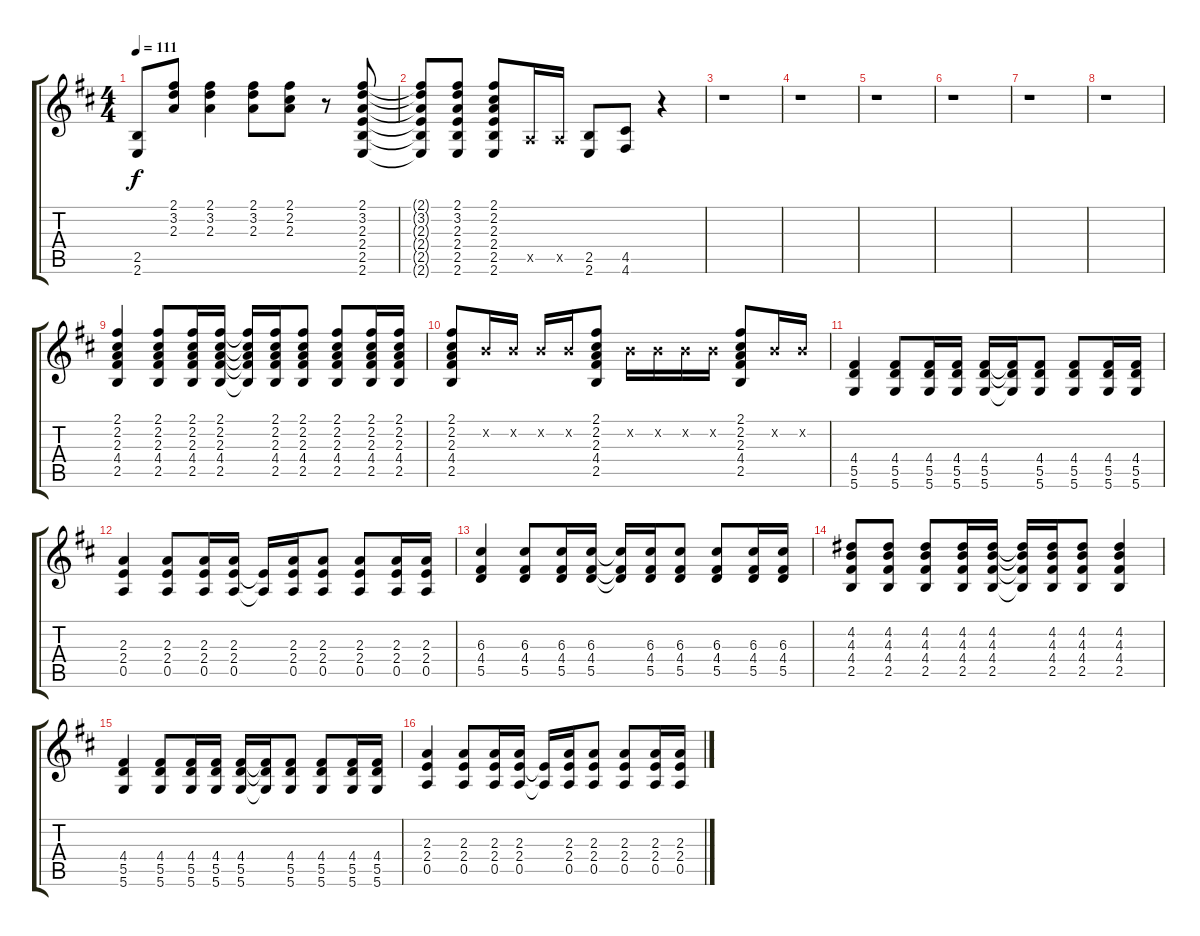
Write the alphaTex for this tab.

\track "" {instrument overdrivenguitar}
\staff {score tabs}
\tuning (E4 B3 G3 D3 A2 D2) {hide}
\ts (4 4)
\tempo 111
\clef g2
\ks d
(2.5{t} 2.6{t}).8{dy f} (2.1 3.2 2.3).8 (2.1 3.2 2.3).4 (2.1 3.2 2.3).8 (2.1 2.2 2.3).8 r.8 (2.1 3.2 2.3 2.4 2.5 2.6).8 |
(2.1{t} 3.2{t} 2.3{t} 2.4{t} 2.5{t} 2.6{t}).8 (2.1 3.2 2.3 2.4 2.5 2.6).8 (2.1 2.2 2.3 2.4 2.5 2.6).8 0.5{x}.16 0.5{x}.16 (2.5 2.6).8 (4.5 4.6).8 r.4 |
r.1 |
r.1 |
r.1 |
r.1 |
r.1 |
r.1 |
(2.1 2.2 2.3 4.4 2.5).4 (2.1 2.2 2.3 4.4 2.5).8 (2.1 2.2 2.3 4.4 2.5).16 (2.1 2.2 2.3 4.4 2.5).16 (2.1{t} 2.2{t} 2.3{t} 4.4{t} 2.5{t}).16 (2.1 2.2 2.3 4.4 2.5).16 (2.1 2.2 2.3 4.4 2.5).8 (2.1 2.2 2.3 4.4 2.5).8 (2.1 2.2 2.3 4.4 2.5).16 (2.1 2.2 2.3 4.4 2.5).16 |
(2.1 2.2 2.3 4.4 2.5).8 0.2{x}.16 0.2{x}.16 0.2{x}.16 0.2{x}.16 (2.1 2.2 2.3 4.4 2.5).8 0.2{x}.16 0.2{x}.16 0.2{x}.16 0.2{x}.16 (2.1 2.2 2.3 4.4 2.5).8 0.2{x}.16 0.2{x}.16 |
(4.4 5.5 5.6).4 (4.4 5.5 5.6).8 (4.4 5.5 5.6).16 (4.4 5.5 5.6).16 (4.4 5.5 5.6).16 (4.4{t} 5.5{t} 5.6{t}).16 (4.4 5.5 5.6).8 (4.4 5.5 5.6).8 (4.4 5.5 5.6).16 (4.4 5.5 5.6).16 |
(2.3 2.4 0.5).4 (2.3 2.4 0.5).8 (2.3 2.4 0.5).16 (2.3 2.4 0.5).16 (2.4{t} 0.5{t}).16 (2.3 2.4 0.5).16 (2.3 2.4 0.5).8 (2.3 2.4 0.5).8 (2.3 2.4 0.5).16 (2.3 2.4 0.5).16 |
(6.3 4.4 5.5).4 (6.3 4.4 5.5).8 (6.3 4.4 5.5).16 (6.3 4.4 5.5).16 (6.3{t} 4.4{t} 5.5{t}).16 (6.3 4.4 5.5).16 (6.3 4.4 5.5).8 (6.3 4.4 5.5).8 (6.3 4.4 5.5).16 (6.3 4.4 5.5).16 |
(4.2 4.3 4.4 2.5).8 (4.2 4.3 4.4 2.5).8 (4.2 4.3 4.4 2.5).8 (4.2 4.3 4.4 2.5).16 (4.2 4.3 4.4 2.5).16 (4.2{t} 4.3{t} 4.4{t} 2.5{t}).16 (4.2 4.3 4.4 2.5).16 (4.2 4.3 4.4 2.5).8 (4.2 4.3 4.4 2.5).4 |
(4.4 5.5 5.6).4 (4.4 5.5 5.6).8 (4.4 5.5 5.6).16 (4.4 5.5 5.6).16 (4.4 5.5 5.6).16 (4.4{t} 5.5{t} 5.6{t}).16 (4.4 5.5 5.6).8 (4.4 5.5 5.6).8 (4.4 5.5 5.6).16 (4.4 5.5 5.6).16 |
(2.3 2.4 0.5).4 (2.3 2.4 0.5).8 (2.3 2.4 0.5).16 (2.3 2.4 0.5).16 (2.4{t} 0.5{t}).16 (2.3 2.4 0.5).16 (2.3 2.4 0.5).8 (2.3 2.4 0.5).8 (2.3 2.4 0.5).16 (2.3 2.4 0.5).16
